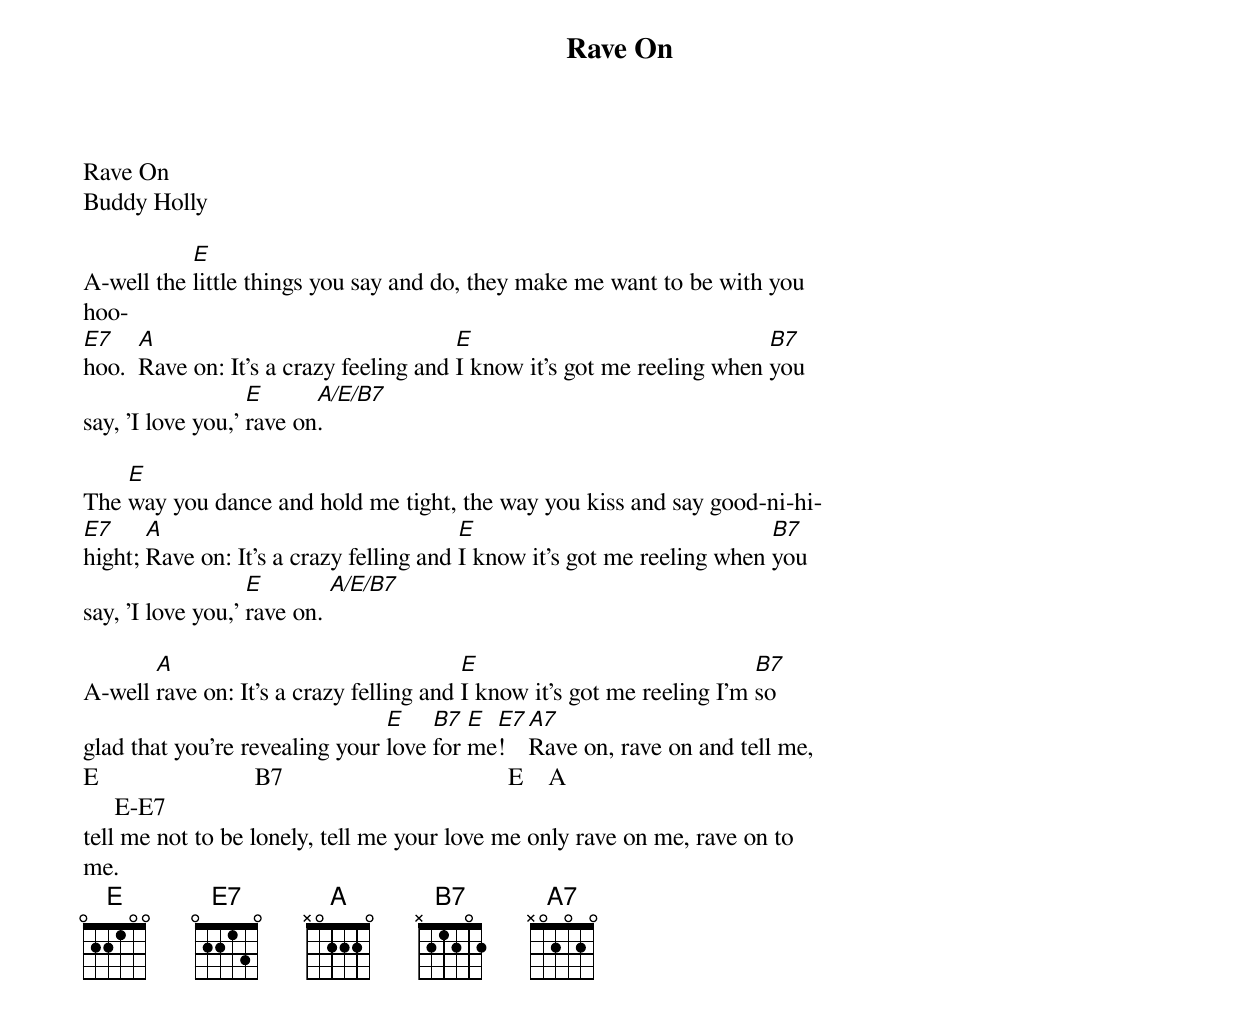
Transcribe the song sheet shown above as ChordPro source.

{title: Rave On}
Rave On
Buddy Holly

A-well the [E]little things you say and do, they make me want to be with you
hoo-
[E7]hoo.  [A]Rave on: It's a crazy feeling and [E]I know it's got me reeling when [B7]you
say, 'I love you,' [E]rave on[A/E/B7].

The [E]way you dance and hold me tight, the way you kiss and say good-ni-hi-
[E7]hight; [A]Rave on: It's a crazy felling and [E]I know it's got me reeling when [B7]you
say, 'I love you,' [E]rave on. [A/E/B7]

A-well [A]rave on: It's a crazy felling and [E]I know it's got me reeling I'm [B7]so
glad that you're revealing your [E]love [B7]for [E]me[E7]!  [A7]Rave on, rave on and tell me,
E                         B7                                    E    A
     E-E7
tell me not to be lonely, tell me your love me only rave on me, rave on to
me.
